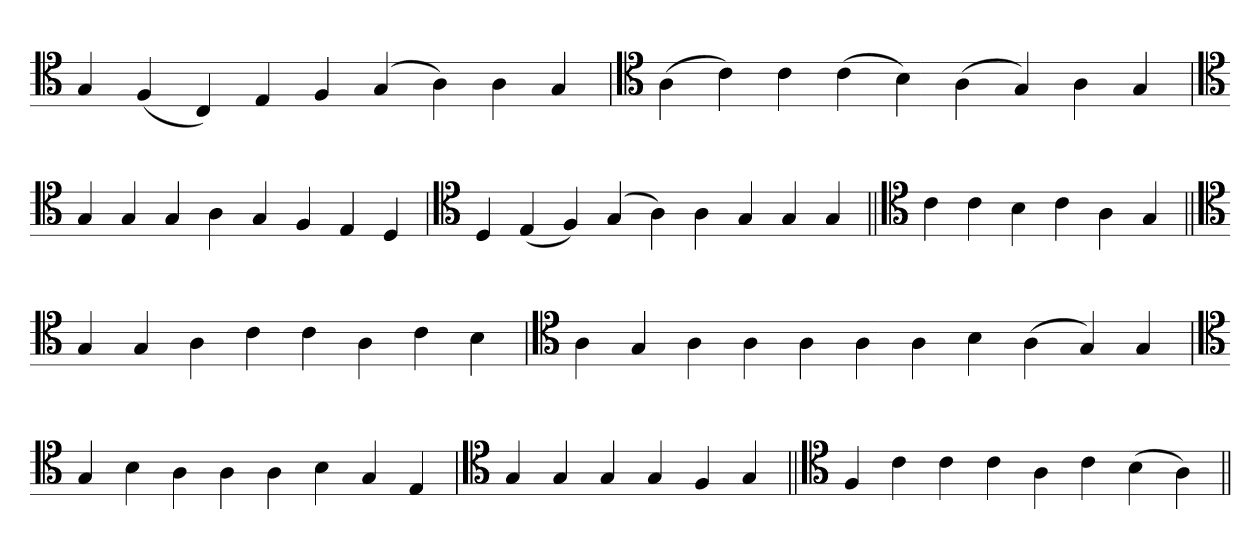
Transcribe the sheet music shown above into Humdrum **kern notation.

**kern
*part1
*staff1
*clefC4
=
4G
(4F
4C)
4E
4F
(4G
4A)
4A
4G
=`
*clefC4
(4A
4c)
4c
(4c
4B)
(4A
4G)
4A
4G
='
*clefC4
4G
4G
4G
4A
4G
4F
4E
4D
=`
*clefC4
4D
(4E
4F)
(4G
4A)
4A
4G
4G
4G
=||
*clefC4
4c
4c
4B
4c
4A
4G
=||
*clefC4
4G
4G
4A
4c
4c
4A
4c
4B
=`
*clefC4
4A
4G
4A
4A
4A
4A
4A
4B
(4A
4G)
4G
='
*clefC4
4G
4B
4A
4A
4A
4B
4G
4E
=`
*clefC4
4G
4G
4G
4G
4F
4G
=||
*clefC4
4F
4c
4c
4c
4A
4c
(4B
4A)
=||
*-
